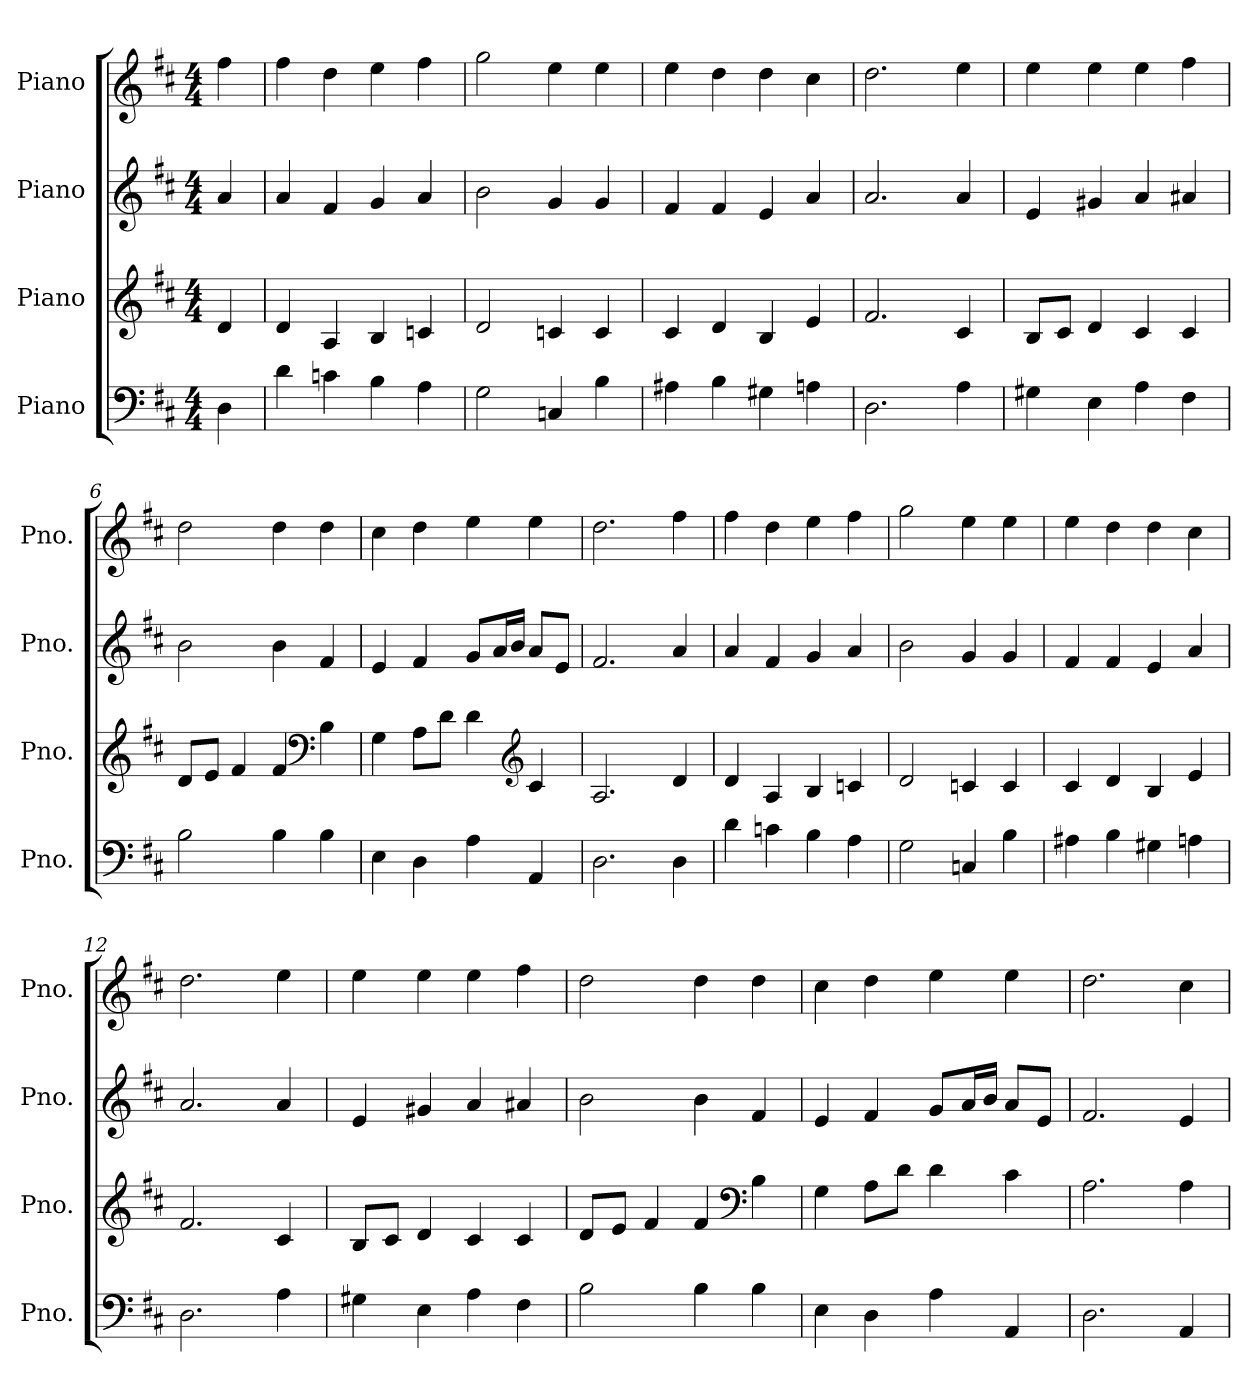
**kern	**kern	**kern	**kern
*part4	*part3	*part2	*part1
*staff4	*staff3	*staff2	*staff1
*I"Piano	*I"Piano	*I"Piano	*I"Piano
*I'Pno.	*I'Pno.	*I'Pno.	*I'Pno.
*clefF4	*clefG2	*clefG2	*clefG2
*k[f#c#]	*k[f#c#]	*k[f#c#]	*k[f#c#]
*M4/4	*M4/4	*M4/4	*M4/4
*MM96	*MM96	*MM96	*MM96
=	=	=	=
4D\	4d/	4a/	4ff#\
=1	=1	=1	=1
4d\	4d/	4a/	4ff#\
4cn\	4A/	4f#/	4dd\
4B\	4B/	4g/	4ee\
4A\	4cn/	4a/	4ff#\
=2	=2	=2	=2
2G\	2d/	2b\	2gg\
4Cn/	4cn/	4g/	4ee\
4B\	4c/	4g/	4ee\
=3	=3	=3	=3
4A#X\	4c#/	4f#/	4ee\
4B\	4d/	4f#/	4dd\
4G#X\	4B/	4e/	4dd\
4An\	4e/	4a/	4cc#\
=4	=4	=4	=4
2.D\	2.f#/	2.a/	2.dd\
4A\	4c#/	4a/	4ee\
=5	=5	=5	=5
4G#X\	8B/L	4e/	4ee\
.	8c#/J	.	.
4E\	4d/	4g#X/	4ee\
4A\	4c#/	4a/	4ee\
4F#\	4c#/	4a#X/	4ff#\
=6	=6	=6	=6
2B\	8d/L	2b\	2dd\
.	8e/J	.	.
.	4f#/	.	.
4B\	4f#/	4b\	4dd\
*	*clefF4	*	*
4B\	4B\	4f#/	4dd\
!!LO:LB:g=z
=7	=7	=7	=7
4E\	4G\	4e/	4cc#\
4D\	8A\L	4f#/	4dd\
.	8d\J	.	.
4A\	4d\	8g/L	4ee\
.	.	16a/L	.
.	.	16b/JJ	.
*	*clefG2	*	*
4AA/	4c#/	8a/L	4ee\
.	.	8e/J	.
=8	=8	=8	=8
2.D\	2.A/	2.f#/	2.dd\
4D\	4d/	4a/	4ff#\
=9	=9	=9	=9
4d\	4d/	4a/	4ff#\
4cn\	4A/	4f#/	4dd\
4B\	4B/	4g/	4ee\
4A\	4cn/	4a/	4ff#\
=10	=10	=10	=10
2G\	2d/	2b\	2gg\
4Cn/	4cn/	4g/	4ee\
4B\	4c/	4g/	4ee\
=11	=11	=11	=11
4A#X\	4c#/	4f#/	4ee\
4B\	4d/	4f#/	4dd\
4G#X\	4B/	4e/	4dd\
4An\	4e/	4a/	4cc#\
=12	=12	=12	=12
2.D\	2.f#/	2.a/	2.dd\
4A\	4c#/	4a/	4ee\
=13	=13	=13	=13
4G#X\	8B/L	4e/	4ee\
.	8c#/J	.	.
4E\	4d/	4g#X/	4ee\
4A\	4c#/	4a/	4ee\
4F#\	4c#/	4a#X/	4ff#\
!!LO:LB:g=z
=14	=14	=14	=14
2B\	8d/L	2b\	2dd\
.	8e/J	.	.
.	4f#/	.	.
4B\	4f#/	4b\	4dd\
*	*clefF4	*	*
4B\	4B\	4f#/	4dd\
=15	=15	=15	=15
4E\	4G\	4e/	4cc#\
4D\	8A\L	4f#/	4dd\
.	8d\J	.	.
4A\	4d\	8g/L	4ee\
.	.	16a/L	.
.	.	16b/JJ	.
4AA/	4c#\	8a/L	4ee\
.	.	8e/J	.
=16	=16	=16	=16
2.D\	2.A\	2.f#/	2.dd\
4AA/	4A\	4e/	4cc#\
=	=	=	=
*-	*-	*-	*-
